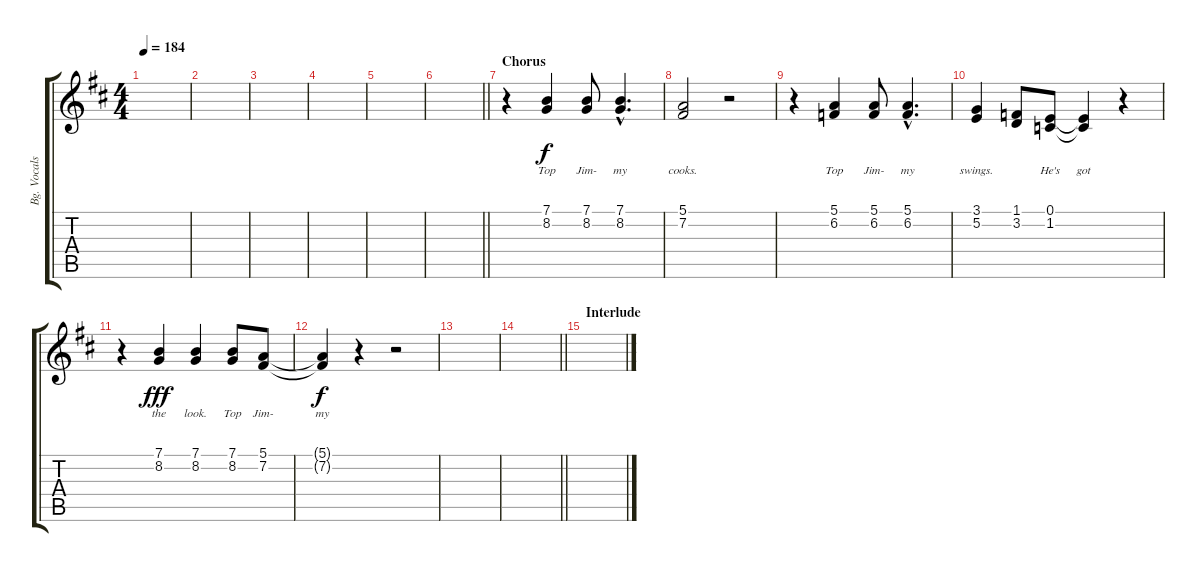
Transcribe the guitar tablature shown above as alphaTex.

\track ("Bg. Vocals" "Bg. Vocals") {instrument synthvoice}
\staff {score tabs}
\tuning (E4 B3 G3 D3 A2 E2) {hide}
\ts (4 4)
\tempo 184
\clef g2
\ks d
|
|
|
|
|
\barLineRight lightlight
|
\section ("" "Chorus")
r.4 (7.1 8.2).4{lyrics (0 "Top") lyrics (1 "") lyrics (2 "") lyrics (3 "") lyrics (4 "")} (7.1 8.2).8{lyrics (0 "Jim-") lyrics (1 "") lyrics (2 "") lyrics (3 "") lyrics (4 "")} (7.1{hac} 8.2{hac}).4{d lyrics (0 "my") lyrics (1 "") lyrics (2 "") lyrics (3 "") lyrics (4 "")} |
(5.1 7.2).2{lyrics (0 "cooks.") lyrics (1 "") lyrics (2 "") lyrics (3 "") lyrics (4 "")} r.2 |
r.4 (5.1 6.2).4{lyrics (0 "Top") lyrics (1 "") lyrics (2 "") lyrics (3 "") lyrics (4 "")} (5.1 6.2).8{lyrics (0 "Jim-") lyrics (1 "") lyrics (2 "") lyrics (3 "") lyrics (4 "")} (5.1{hac} 6.2{hac}).4{d lyrics (0 "my") lyrics (1 "") lyrics (2 "") lyrics (3 "") lyrics (4 "")} |
(3.1 5.2).4{lyrics (0 "swings.") lyrics (1 "") lyrics (2 "") lyrics (3 "") lyrics (4 "")} (1.1 3.2).8{lyrics (0 "") lyrics (1 "") lyrics (2 "") lyrics (3 "") lyrics (4 "")} (0.1 1.2).8{lyrics (0 "He's") lyrics (1 "") lyrics (2 "") lyrics (3 "") lyrics (4 "")} (0.1{t} 1.2{t}).4{lyrics (0 "got") lyrics (1 "") lyrics (2 "") lyrics (3 "") lyrics (4 "") dy f} r.4 |
r.4 (7.1 8.2).4{lyrics (0 "the") lyrics (1 "") lyrics (2 "") lyrics (3 "") lyrics (4 "") dy fff} (7.1 8.2).4{lyrics (0 "look.") lyrics (1 "") lyrics (2 "") lyrics (3 "") lyrics (4 "")} (7.1 8.2).8{lyrics (0 "Top") lyrics (1 "") lyrics (2 "") lyrics (3 "") lyrics (4 "")} (5.1 7.2).8{lyrics (0 "Jim-") lyrics (1 "") lyrics (2 "") lyrics (3 "") lyrics (4 "")} |
(5.1{t} 7.2{t}).4{lyrics (0 "my") lyrics (1 "") lyrics (2 "") lyrics (3 "") lyrics (4 "") dy f} r.4 r.2 |
|
\barLineRight lightlight
|
\section ("" "Interlude")
